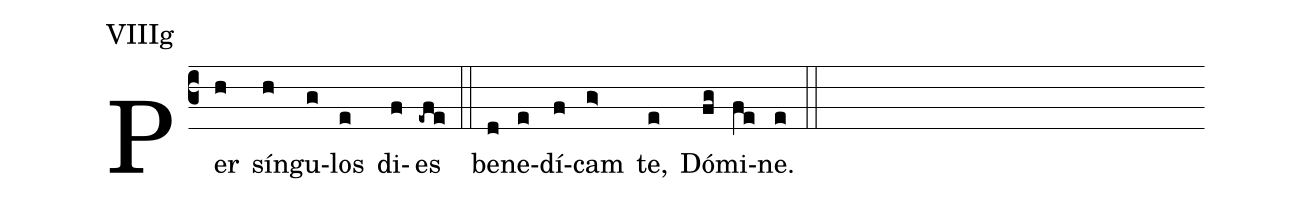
annotation: VIIIg;
%%
(c3)Per(h) sín(h)gu(g)los(e) di(f)es(-efe) (::) be(d)ne(e)dí(f)cam(g>) te,(e) Dó(fg)mi(fe)ne.(e) (::)
